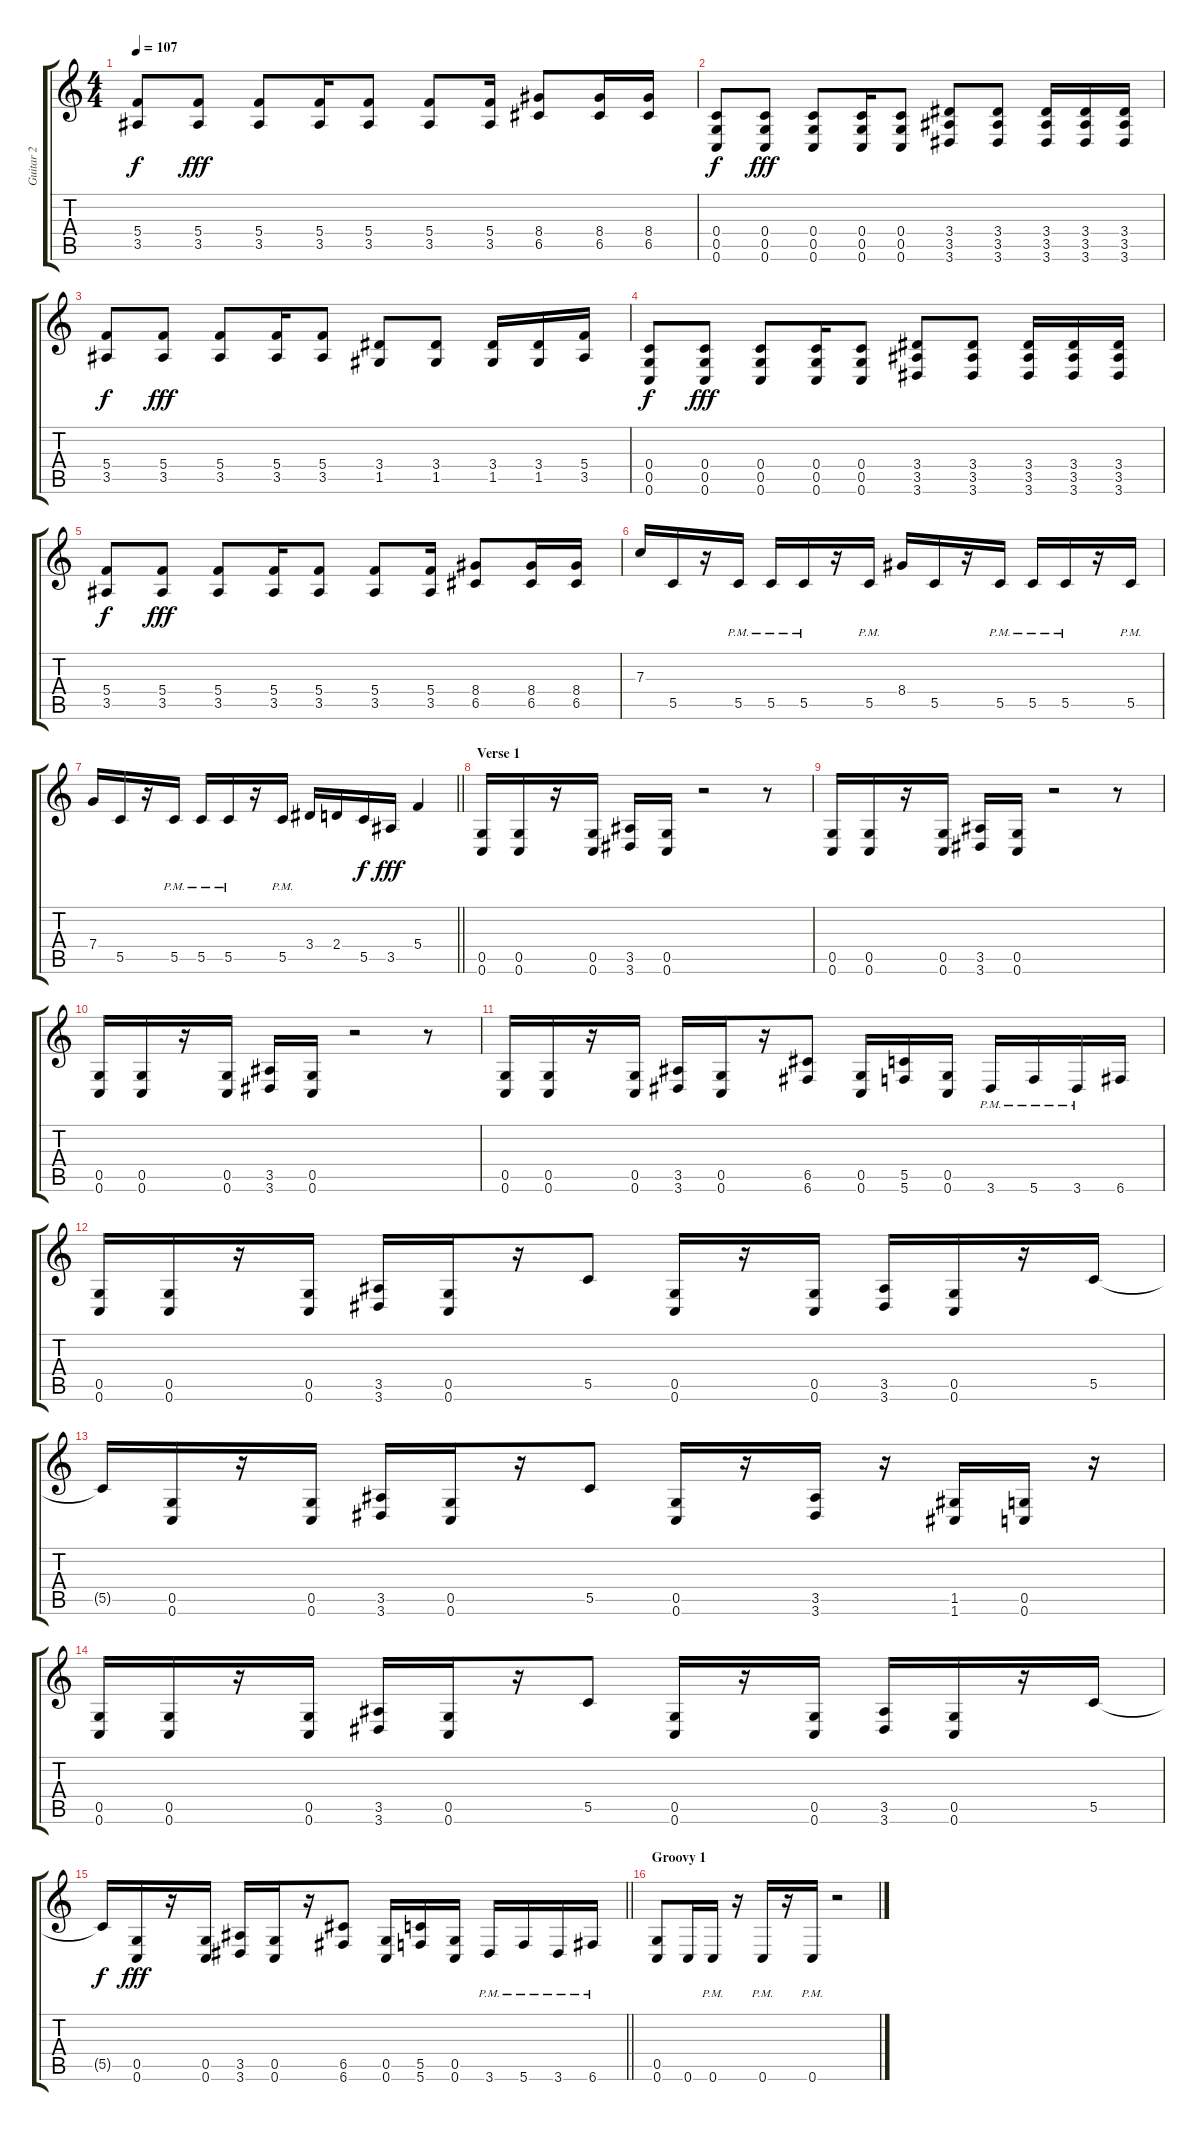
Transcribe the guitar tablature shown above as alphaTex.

\track ("Guitar 2" "Guitar 2") {instrument overdrivenguitar}
\staff {score tabs}
\tuning (D4 A3 F3 C3 G2 C2) {hide}
\ts (4 4)
\tempo 107
\clef g2
\ks c
(5.4 3.5).8{dy f} (5.4 3.5).8{dy fff} (5.4 3.5).8 (5.4 3.5).16 (5.4 3.5).8 (5.4 3.5).8 (5.4 3.5).16 (8.4 6.5).8 (8.4 6.5).16 (8.4 6.5).16 |
(0.4 0.5 0.6).8{dy f} (0.4 0.5 0.6).8{dy fff} (0.4 0.5 0.6).8 (0.4 0.5 0.6).16 (0.4 0.5 0.6).8 (3.4 3.5 3.6).8 (3.4 3.5 3.6).8 (3.4 3.5 3.6).16 (3.4 3.5 3.6).16 (3.4 3.5 3.6).16 |
(5.4 3.5).8{dy f} (5.4 3.5).8{dy fff} (5.4 3.5).8 (5.4 3.5).16 (5.4 3.5).8 (3.4 1.5).8 (3.4 1.5).8 (3.4 1.5).16 (3.4 1.5).16 (5.4 3.5).16 |
(0.4 0.5 0.6).8{dy f} (0.4 0.5 0.6).8{dy fff} (0.4 0.5 0.6).8 (0.4 0.5 0.6).16 (0.4 0.5 0.6).8 (3.4 3.5 3.6).8 (3.4 3.5 3.6).8 (3.4 3.5 3.6).16 (3.4 3.5 3.6).16 (3.4 3.5 3.6).16 |
(5.4 3.5).8{dy f} (5.4 3.5).8{dy fff} (5.4 3.5).8 (5.4 3.5).16 (5.4 3.5).8 (5.4 3.5).8 (5.4 3.5).16 (8.4 6.5).8 (8.4 6.5).16 (8.4 6.5).16 |
7.3.16 5.5.16 r.16 5.5{pm}.16 5.5{pm}.16 5.5{pm}.16 r.16 5.5{pm}.16 8.4.16 5.5.16 r.16 5.5{pm}.16 5.5{pm}.16 5.5{pm}.16 r.16 5.5{pm}.16 |
\barLineRight lightlight
7.4.16 5.5.16 r.16 5.5{pm}.16 5.5{pm}.16 5.5{pm}.16 r.16 5.5{pm}.16 3.4.16 2.4.16 5.5.16{dy f} 3.5.16{dy fff} 5.4.4 |
\section ("" "Verse 1")
(0.5 0.6).16 (0.5 0.6).16 r.16 (0.5 0.6).16 (3.5 3.6).16 (0.5 0.6).16 r.2 r.8 |
(0.5 0.6).16 (0.5 0.6).16 r.16 (0.5 0.6).16 (3.5 3.6).16 (0.5 0.6).16 r.2 r.8 |
(0.5 0.6).16 (0.5 0.6).16 r.16 (0.5 0.6).16 (3.5 3.6).16 (0.5 0.6).16 r.2 r.8 |
(0.5 0.6).16 (0.5 0.6).16 r.16 (0.5 0.6).16 (3.5 3.6).16 (0.5 0.6).16 r.16 (6.5 6.6).8 (0.5 0.6).16 (5.5 5.6).16 (0.5 0.6).16 3.6{pm}.16 5.6{pm}.16 3.6{pm}.16 6.6.16 |
(0.5 0.6).16 (0.5 0.6).16 r.16 (0.5 0.6).16 (3.5 3.6).16 (0.5 0.6).16 r.16 5.5.8 (0.5 0.6).16 r.16 (0.5 0.6).16 (3.5 3.6).16 (0.5 0.6).16 r.16 5.5.16 |
5.5{t}.16 (0.5 0.6).16 r.16 (0.5 0.6).16 (3.5 3.6).16 (0.5 0.6).16 r.16 5.5.8 (0.5 0.6).16 r.16 (3.5 3.6).16 r.16 (1.5 1.6).16 (0.5 0.6).16 r.16 |
(0.5 0.6).16 (0.5 0.6).16 r.16 (0.5 0.6).16 (3.5 3.6).16 (0.5 0.6).16 r.16 5.5.8 (0.5 0.6).16 r.16 (0.5 0.6).16 (3.5 3.6).16 (0.5 0.6).16 r.16 5.5.16 |
\barLineRight lightlight
5.5{t}.16{dy f} (0.5 0.6).16{dy fff} r.16 (0.5 0.6).16 (3.5 3.6).16 (0.5 0.6).16 r.16 (6.5 6.6).8 (0.5 0.6).16 (5.5 5.6).16 (0.5 0.6).16 3.6{pm}.16 5.6{pm}.16 3.6{pm}.16 6.6{pm}.16 |
\section ("" "Groovy 1")
(0.5 0.6).8 0.6.16 0.6{pm}.16 r.16 0.6{pm}.16 r.16 0.6{pm}.16 r.2
